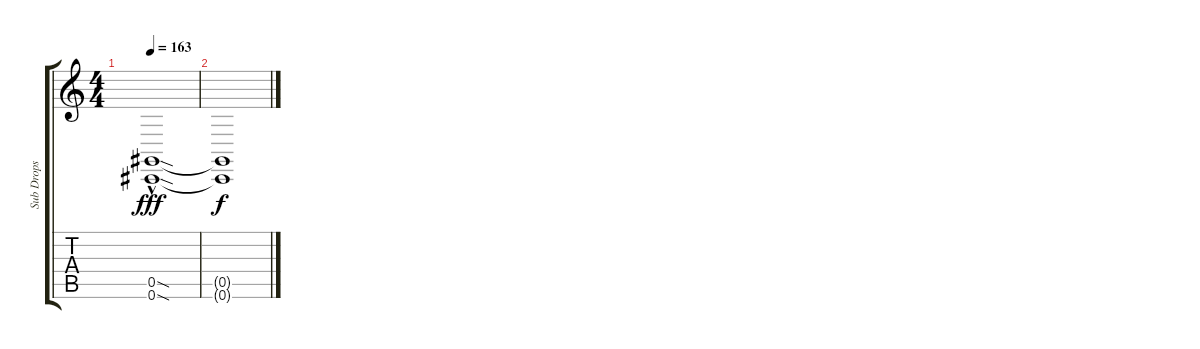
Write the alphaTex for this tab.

\track ("Sub Drops made by skrillex" "Sub Drops ") {instrument ocarina}
\staff {score tabs}
\tuning (Eb4 Bb3 Gb3 Db3 Ab2 Db2) {hide}
\ts (4 4)
\tempo 163
\clef g2
\ks c
(0.5{sod hac} 0.6{sod hac}).1{dy fff} |
(0.5{t} 0.6{t}).1{dy f}
